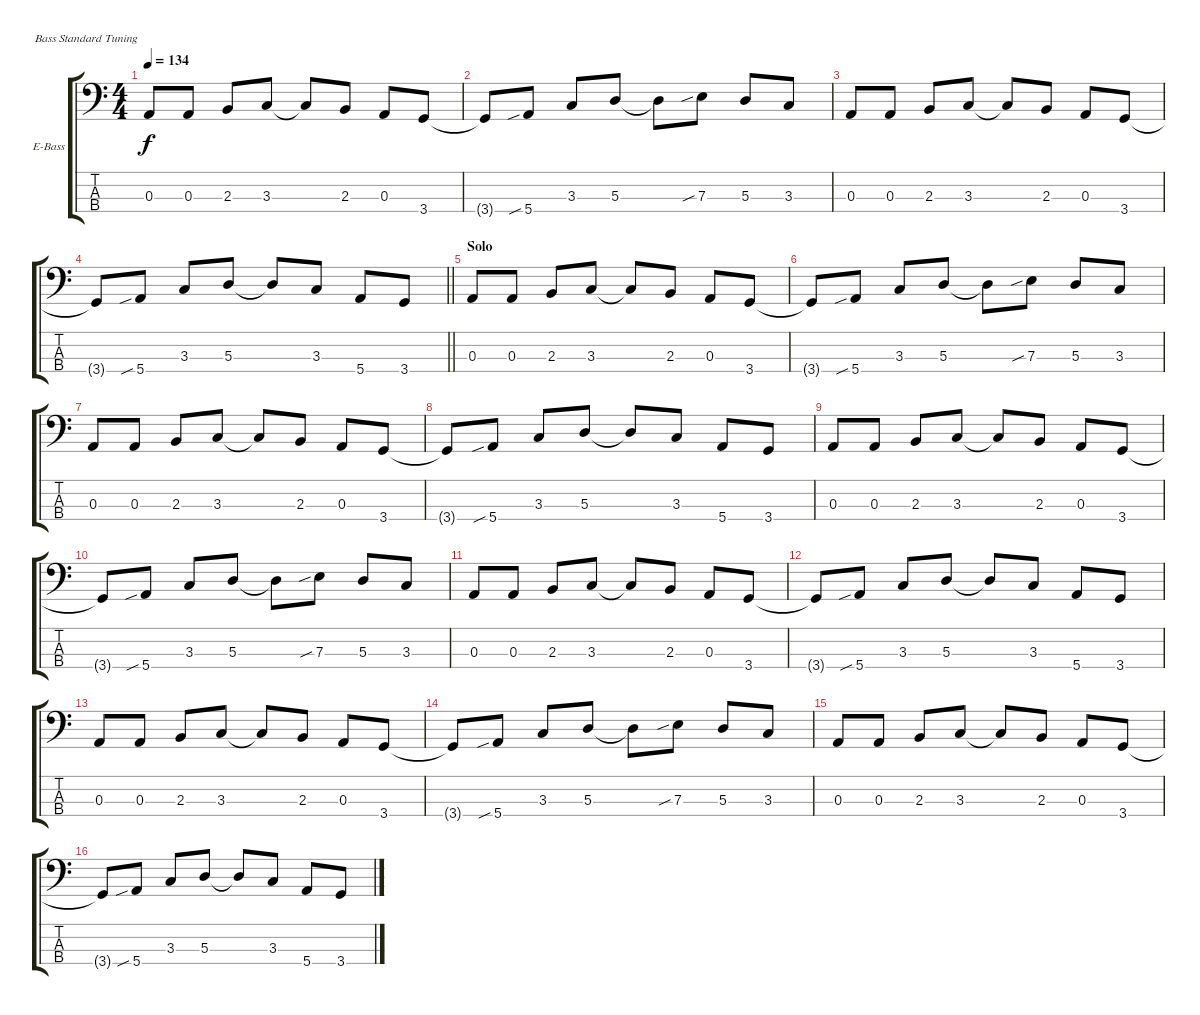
\bracketExtendMode groupsimilarinstruments
\firstSystemTrackNameOrientation horizontal
\otherSystemsTrackNameOrientation horizontal
\track ("Byron Luiters" "E-Bass") {instrument electricbassfinger}
\staff {score tabs}
\tuning (G2 D2 A1 E1)
\ts (4 4)
\tempo 134
\clef f4
\ks c
0.3.8{dy f} 0.3.8 2.3.8 3.3.8 3.3{t}.8 2.3.8 0.3.8 3.4.8 |
3.4{t}.8 5.4{sib}.8 3.3.8 5.3.8 5.3{t}.8 7.3{sib}.8 5.3.8 3.3.8 |
0.3.8 0.3.8 2.3.8 3.3.8 3.3{t}.8 2.3.8 0.3.8 3.4.8 |
\barLineRight lightlight
3.4{t}.8 5.4{sib}.8 3.3.8 5.3.8 5.3{t}.8 3.3.8 5.4.8 3.4.8 |
\section ("" "Solo")
0.3.8 0.3.8 2.3.8 3.3.8 3.3{t}.8 2.3.8 0.3.8 3.4.8 |
3.4{t}.8 5.4{sib}.8 3.3.8 5.3.8 5.3{t}.8 7.3{sib}.8 5.3.8 3.3.8 |
0.3.8 0.3.8 2.3.8 3.3.8 3.3{t}.8 2.3.8 0.3.8 3.4.8 |
3.4{t}.8 5.4{sib}.8 3.3.8 5.3.8 5.3{t}.8 3.3.8 5.4.8 3.4.8 |
0.3.8 0.3.8 2.3.8 3.3.8 3.3{t}.8 2.3.8 0.3.8 3.4.8 |
3.4{t}.8 5.4{sib}.8 3.3.8 5.3.8 5.3{t}.8 7.3{sib}.8 5.3.8 3.3.8 |
0.3.8 0.3.8 2.3.8 3.3.8 3.3{t}.8 2.3.8 0.3.8 3.4.8 |
3.4{t}.8 5.4{sib}.8 3.3.8 5.3.8 5.3{t}.8 3.3.8 5.4.8 3.4.8 |
0.3.8 0.3.8 2.3.8 3.3.8 3.3{t}.8 2.3.8 0.3.8 3.4.8 |
3.4{t}.8 5.4{sib}.8 3.3.8 5.3.8 5.3{t}.8 7.3{sib}.8 5.3.8 3.3.8 |
0.3.8 0.3.8 2.3.8 3.3.8 3.3{t}.8 2.3.8 0.3.8 3.4.8 |
3.4{t}.8 5.4{sib}.8 3.3.8 5.3.8 5.3{t}.8 3.3.8 5.4.8 3.4.8
